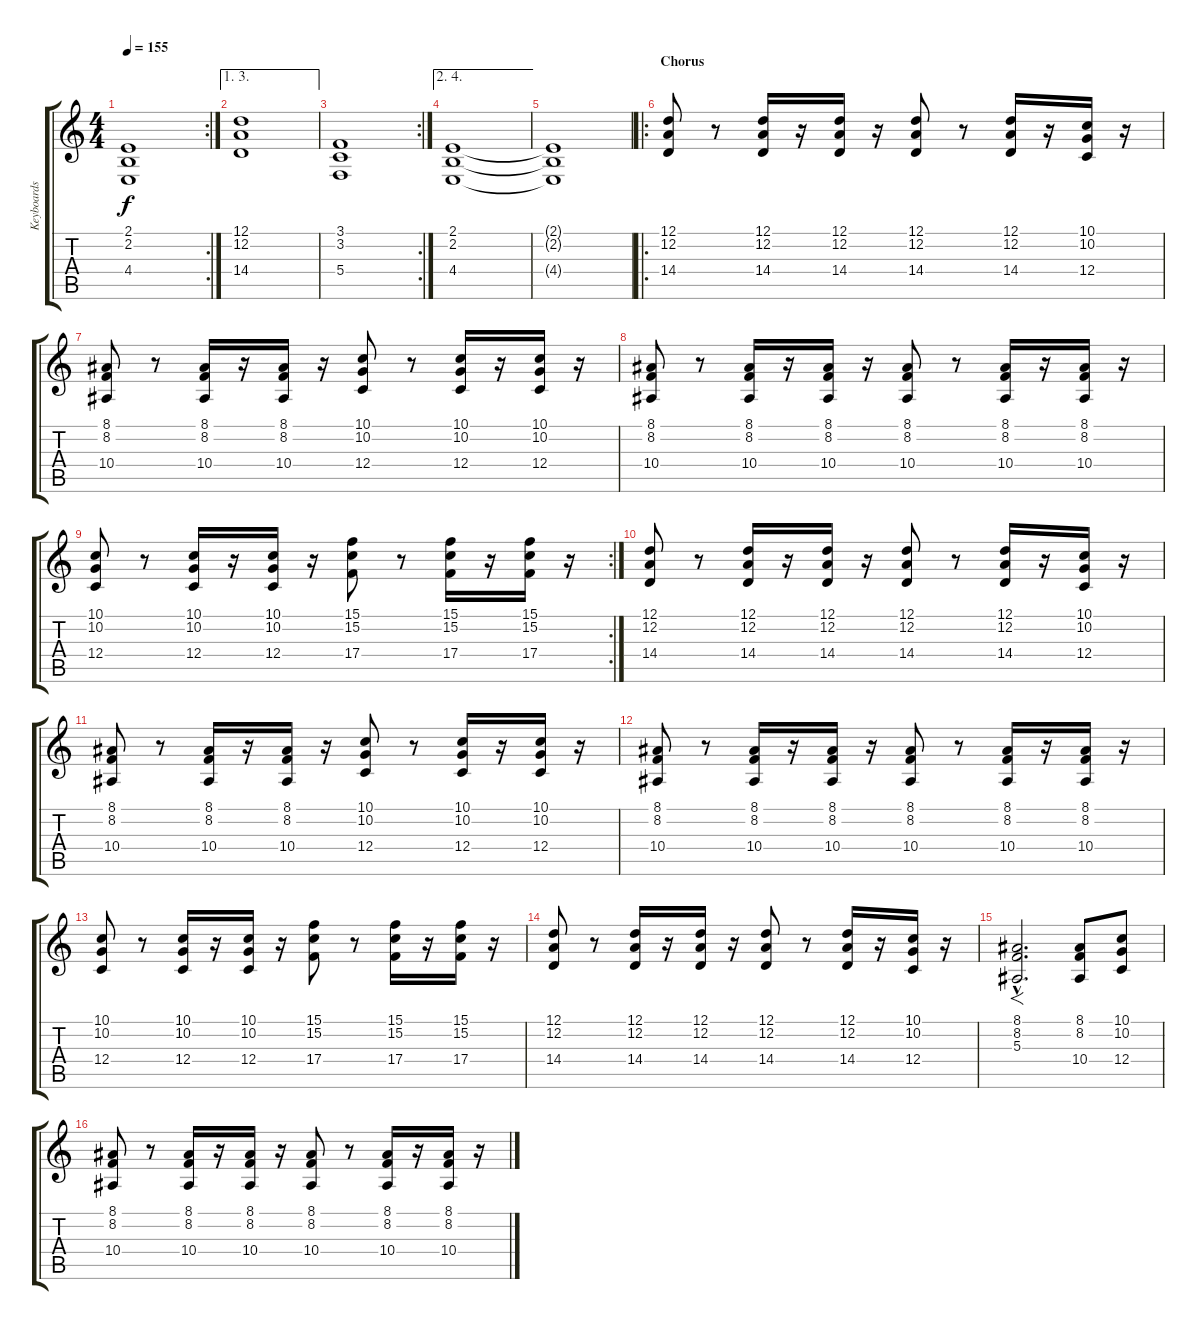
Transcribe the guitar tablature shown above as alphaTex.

\track ("Keyboards" "Keyboards") {instrument stringensemble1}
\staff {score tabs}
\tuning (D4 A3 F3 C3 G2 D2) {hide}
\rc 2
\ts (4 4)
\tempo 155
\clef g2
\ks c
(2.1{t} 2.2{t} 4.4{t}).1{dy f} |
\ae (1 3)
(12.1 12.2 14.4).1 |
\rc 2
(3.1 3.2 5.4).1 |
\ae (2 4)
(2.1 2.2 4.4).1 |
(2.1{t} 2.2{t} 4.4{t}).1 |
\ro
\section ("" "Chorus")
(12.1 12.2 14.4).8{balance 0 instrument stringensemble1} r.8 (12.1 12.2 14.4).16 r.16 (12.1 12.2 14.4).16 r.16 (12.1 12.2 14.4).8 r.8 (12.1 12.2 14.4).16 r.16 (10.1 10.2 12.4).16 r.16 |
(8.1 8.2 10.4).8 r.8 (8.1 8.2 10.4).16 r.16 (8.1 8.2 10.4).16 r.16 (10.1 10.2 12.4).8 r.8 (10.1 10.2 12.4).16 r.16 (10.1 10.2 12.4).16 r.16 |
(8.1 8.2 10.4).8 r.8 (8.1 8.2 10.4).16 r.16 (8.1 8.2 10.4).16 r.16 (8.1 8.2 10.4).8 r.8 (8.1 8.2 10.4).16 r.16 (8.1 8.2 10.4).16 r.16 |
\rc 2
(10.1 10.2 12.4).8 r.8 (10.1 10.2 12.4).16 r.16 (10.1 10.2 12.4).16 r.16 (15.1 15.2 17.4).8 r.8 (15.1 15.2 17.4).16 r.16 (15.1 15.2 17.4).16 r.16 |
(12.1 12.2 14.4).8{instrument stringensemble1} r.8 (12.1 12.2 14.4).16 r.16 (12.1 12.2 14.4).16 r.16 (12.1 12.2 14.4).8 r.8 (12.1 12.2 14.4).16 r.16 (10.1 10.2 12.4).16 r.16 |
(8.1 8.2 10.4).8 r.8 (8.1 8.2 10.4).16 r.16 (8.1 8.2 10.4).16 r.16 (10.1 10.2 12.4).8 r.8 (10.1 10.2 12.4).16 r.16 (10.1 10.2 12.4).16 r.16 |
(8.1 8.2 10.4).8 r.8 (8.1 8.2 10.4).16 r.16 (8.1 8.2 10.4).16 r.16 (8.1 8.2 10.4).8 r.8 (8.1 8.2 10.4).16 r.16 (8.1 8.2 10.4).16 r.16 |
(10.1 10.2 12.4).8 r.8 (10.1 10.2 12.4).16 r.16 (10.1 10.2 12.4).16 r.16 (15.1 15.2 17.4).8 r.8 (15.1 15.2 17.4).16 r.16 (15.1 15.2 17.4).16 r.16 |
(12.1 12.2 14.4).8{instrument stringensemble1} r.8 (12.1 12.2 14.4).16 r.16 (12.1 12.2 14.4).16 r.16 (12.1 12.2 14.4).8 r.8 (12.1 12.2 14.4).16 r.16 (10.1 10.2 12.4).16 r.16 |
(8.1{hac} 8.2{hac} 5.3{hac}).2{f d} (8.1 8.2 10.4).8 (10.1 10.2 12.4).8 |
(8.1 8.2 10.4).8 r.8 (8.1 8.2 10.4).16 r.16 (8.1 8.2 10.4).16 r.16 (8.1 8.2 10.4).8 r.8 (8.1 8.2 10.4).16 r.16 (8.1 8.2 10.4).16 r.16
